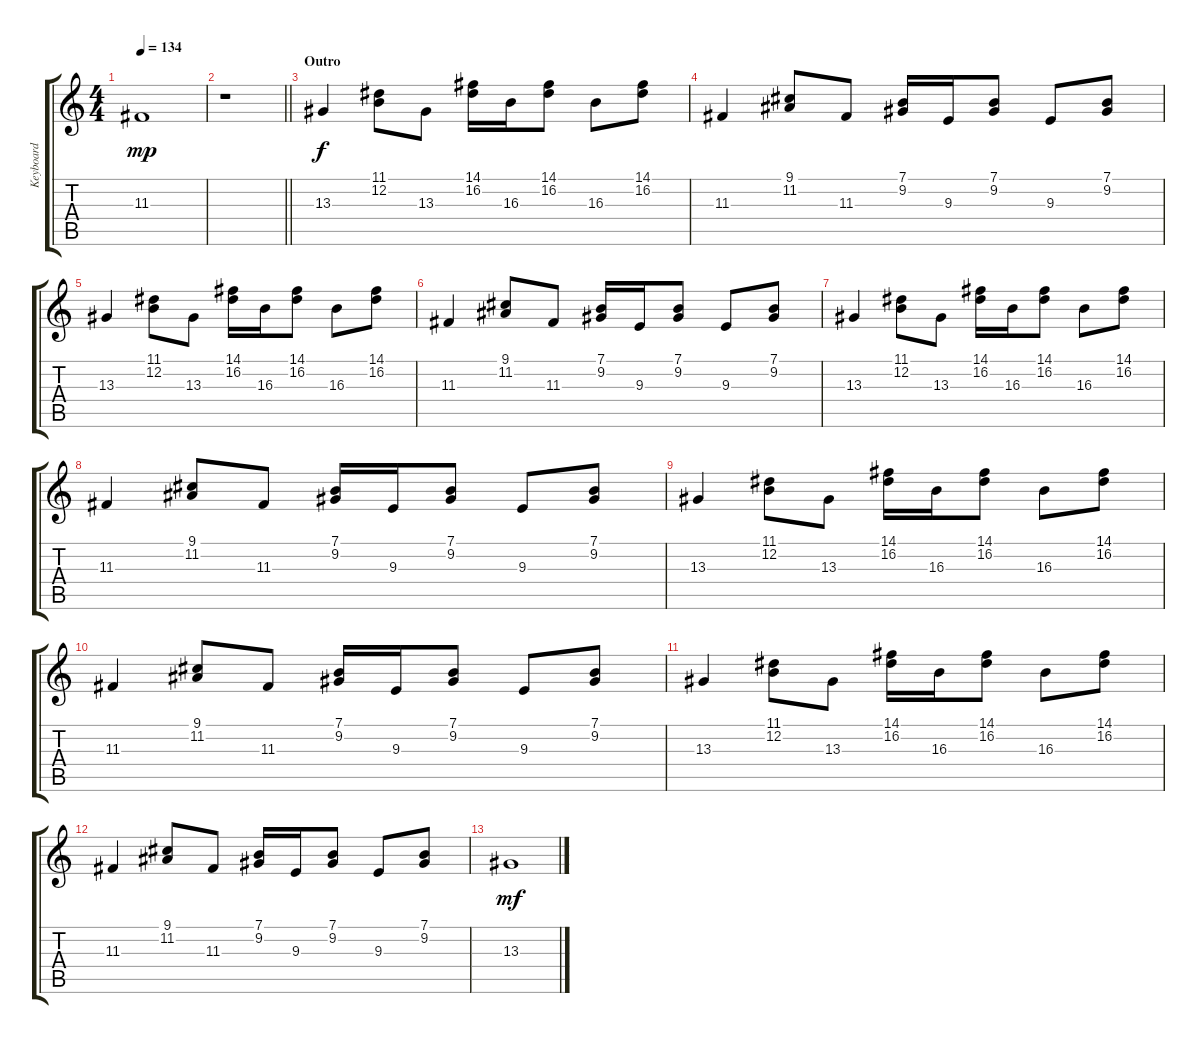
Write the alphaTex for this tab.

\track ("Keyboard" "Keyboard") {instrument drawbarorgan}
\staff {score tabs}
\tuning (E4 B3 G3 D3 A2 E2) {hide}
\ts (4 4)
\tempo 134
\clef g2
\ks c
11.3.1{dy mp} |
\barLineRight lightlight
r.1 |
\section ("" "Outro")
13.3.4{dy f} (11.1 12.2).8 13.3.8 (14.1 16.2).16 16.3.16 (14.1 16.2).8 16.3.8 (14.1 16.2).8 |
11.3.4 (9.1 11.2).8 11.3.8 (7.1 9.2).16 9.3.16 (7.1 9.2).8 9.3.8 (7.1 9.2).8 |
13.3.4 (11.1 12.2).8 13.3.8 (14.1 16.2).16 16.3.16 (14.1 16.2).8 16.3.8 (14.1 16.2).8 |
11.3.4 (9.1 11.2).8 11.3.8 (7.1 9.2).16 9.3.16 (7.1 9.2).8 9.3.8 (7.1 9.2).8 |
13.3.4 (11.1 12.2).8 13.3.8 (14.1 16.2).16 16.3.16 (14.1 16.2).8 16.3.8 (14.1 16.2).8 |
11.3.4 (9.1 11.2).8 11.3.8 (7.1 9.2).16 9.3.16 (7.1 9.2).8 9.3.8 (7.1 9.2).8 |
13.3.4 (11.1 12.2).8 13.3.8 (14.1 16.2).16 16.3.16 (14.1 16.2).8 16.3.8 (14.1 16.2).8 |
11.3.4 (9.1 11.2).8 11.3.8 (7.1 9.2).16 9.3.16 (7.1 9.2).8 9.3.8 (7.1 9.2).8 |
13.3.4 (11.1 12.2).8 13.3.8 (14.1 16.2).16 16.3.16 (14.1 16.2).8 16.3.8 (14.1 16.2).8 |
11.3.4 (9.1 11.2).8 11.3.8 (7.1 9.2).16 9.3.16 (7.1 9.2).8 9.3.8 (7.1 9.2).8 |
13.3.1{dy mf}
